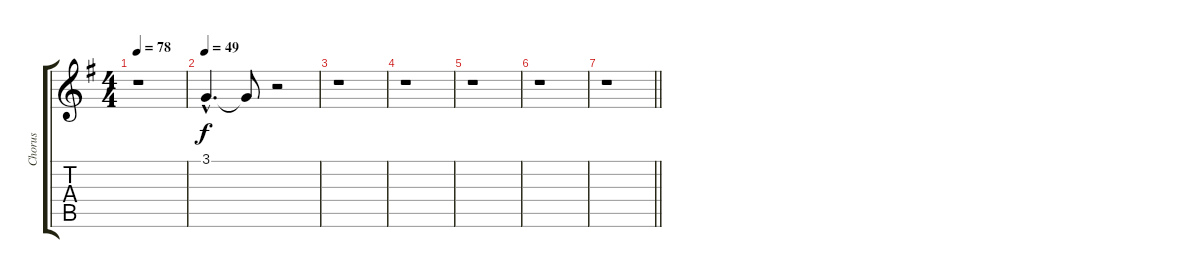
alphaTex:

\track ("Chorus" "Chorus") {instrument sopranosax}
\staff {score tabs}
\tuning (E4 B3 G3 D3 A2 E2) {hide}
\ts (4 4)
\tempo 78
\clef g2
\ks g
r.1{dy f} |
\tempo 49
3.1{hac}.4{d} 3.1{t}.8 r.2 |
r.1 |
r.1 |
r.1 |
r.1 |
\barLineRight lightlight
r.1
